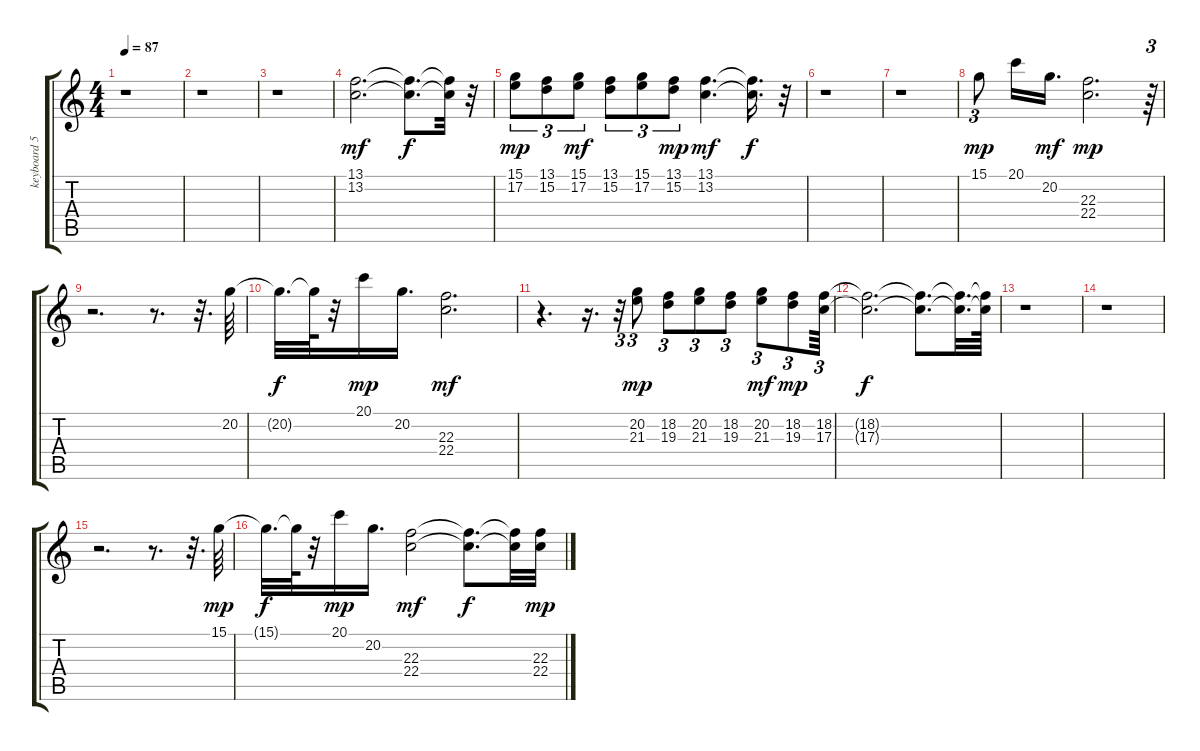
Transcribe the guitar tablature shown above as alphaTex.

\track ("keyboard 5" "keyboard 5") {instrument stringensemble1}
\staff {score tabs}
\tuning (E4 B3 G3 D3 A2 E2) {hide}
\ts (4 4)
\tempo 87
\clef g2
\ks c
r.1{dy f} |
r.1 |
r.1 |
(13.1 13.2).2{d dy mf volume 0} (13.1{t} 13.2{t}).8{d dy f} (13.1{t} 13.2{t}).32 r.32 |
(15.1 17.2).8{tu (3 2) dy mp volume 12} (13.1 15.2).8{tu (3 2)} (15.1 17.2).8{tu (3 2) dy mf} (13.1 15.2).8{tu (3 2)} (15.1 17.2).8{tu (3 2)} (13.1 15.2).8{tu (3 2) dy mp} (13.1 13.2).4{d dy mf} (13.1{t} 13.2{t}).16{d dy f} r.32 |
r.1 |
r.1 |
15.1.8{tu (3 2) dy mp} 20.1.16 20.2.16{d dy mf} (22.3 22.4).2{d dy mp} r.64{tu (3 2)} |
r.2{d} r.8{d} r.32{d} 20.2.64 |
20.2{t}.32{d dy f} 20.2{t}.64 r.32 20.1.16{dy mp} 20.2.16{d} (22.3 22.4).2{d dy mf} |
r.4{d} r.16{d} r.32{tu (3 2)} (20.2 21.3).8{tu (3 2) dy mp} (18.2 19.3).8{tu (3 2)} (20.2 21.3).8{tu (3 2)} (18.2 19.3).8{tu (3 2)} (20.2 21.3).8{tu (3 2) dy mf} (18.2 19.3).8{tu (3 2) dy mp} (18.2 17.3).64{tu (3 2)} |
(18.2{t} 17.3{t}).2{d dy f} (18.2{t} 17.3{t}).8{d} (18.2{t} 17.3{t}).32{d} (18.2{t} 17.3{t}).64 |
r.1 |
r.1 |
r.2{d} r.8{d} r.32{d} 15.1.64{dy mp} |
15.1{t}.32{d dy f} 15.1{t}.64 r.32 20.1.16{dy mp} 20.2.16{d} (22.3 22.4).2{dy mf} (22.3{t} 22.4{t}).8{d dy f} (22.3{t} 22.4{t}).32 (22.3 22.4).32{dy mp}
